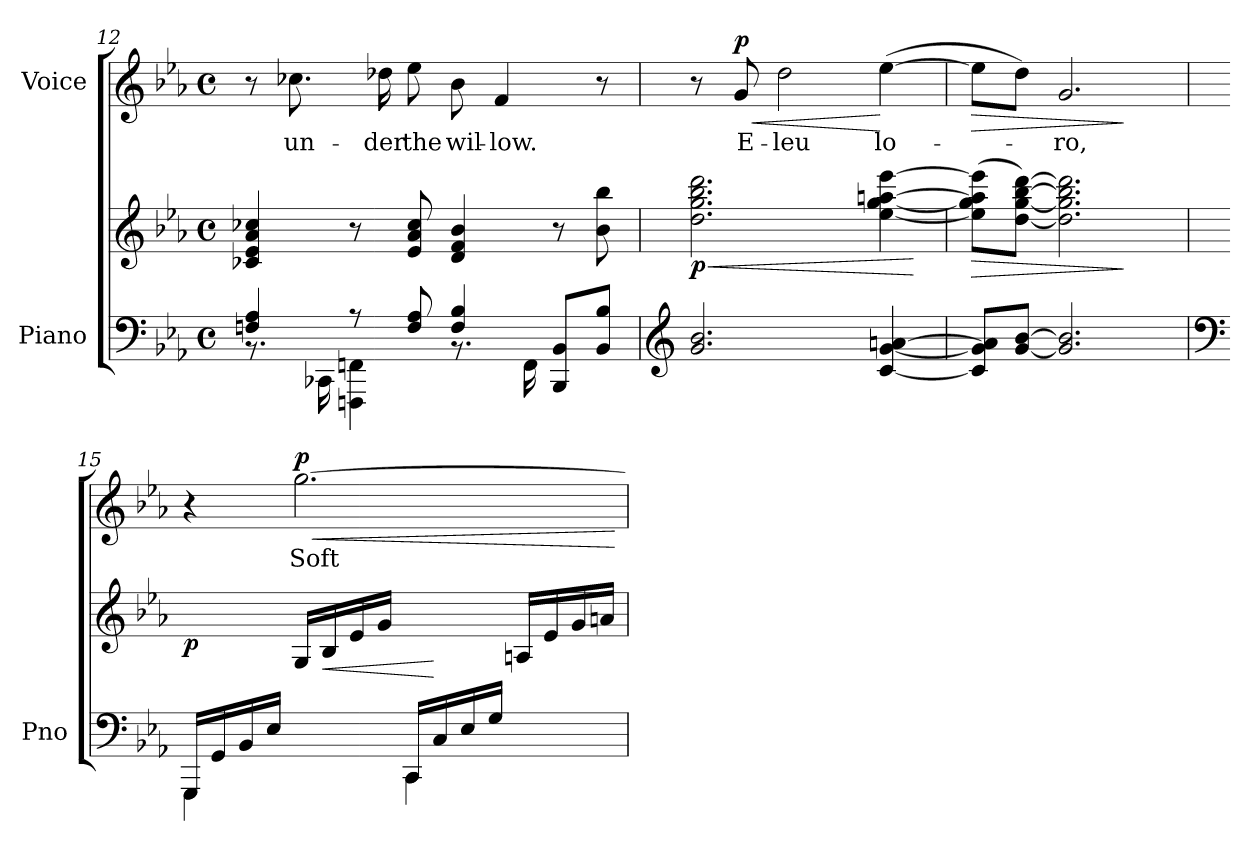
**kern	**kern	**dynam	**kern	**text	**dynam
*part2	*part2	*part2	*part1	*part1	*part1
*staff3	*staff2	*staff2/3	*staff1	*staff1	*staff1
*I"Piano	*	*	*I"Voice	*	*
*I'Pno	*	*	*	*	*
*clefF4	*clefG2	*	*clefG2	*	*
*k[b-e-a-]	*k[b-e-a-]	*	*k[b-e-a-]	*	*
*M4/4	*M4/4	*	*M4/4	*	*
*met(c)	*met(c)	*	*met(c)	*	*
=12	=12	=12	=12	=12	=12
*^	*	*	*	*	*
4Fn/ 4A-/	8.rBB	4c-X/ 4e-/ 4a-/ 4cc-X/	.	8r	.	.
!	!	!	!	!	!LO:LY:b	!
.	.	.	.	8.cc-X\	un-	.
.	16CC-X\	.	.	.	.	.
8r	4FFFn\ 4FFn\	8r	.	.	.	.
!	!	!	!	!	!LO:LY:b	!
.	.	.	.	16dd-X\	-der	.
!	!	!	!	!	!LO:LY:b	!
8F/ 8A-/	.	8e-/ 8a-/ 8cc-/	.	8ee-\	the	.
!	!	!	!	!	!LO:LY:b	!
4F/ 4B-/	8.rBB	4d/ 4f/ 4b-/	.	8b-\	wil-	.
!	!	!	!	!	!LO:LY:b	!
.	.	.	.	4f/	-low.	.
.	16FF\	.	.	.	.	.
8BBB-/ 8BB-/L	4ryy	8r	.	.	.	.
8BB-/ 8B-/J	.	8b-\ 8bb-\	.	8r	.	.
*v	*v	*	*	*	*	*
!!LO:LB:g=z
=13	=13	=13	=13	=13	=13
*clefG2	*	*	*	*	*
!	!	!LO:HP:b	!	!	!
!	!	!LO:DY:n=1:b	!	!	!
2.g/ 2.b-/	2.dd\ 2.gg\ 2.bb-\ 2.ddd\	< p	8r	.	.
!	!	!	!	!LO:LY:b	!LO:HP:b
!	!	!	!	!	!LO:DY:n=1:a
.	.	.	8g/	E-	< p
!	!	!	!	!LO:LY:b	!
.	.	.	2dd\	-leu	.
!	!	!	!	!LO:LY:b	!
[4c/ [4g/ [4an/	[4ee-\ [4gg\ [4aan\ [4eee-\	.	(>[4ee-\	lo-	[
.	.	[	.	.	.
=14	=14	=14	=14	=14	=14
!	!	!LO:HP:b	!	!	!LO:HP:b
8c/] 8g/] 8a/]L	(>8ee-\] 8gg\] 8aa\] 8eee-\]L	>	8ee-\L]	.	>
[8g/ [8b-/J	[8dd\ [8gg\ [8bb-\ [8ddd\J)	.	8dd\J)	.	.
!	!	!	!	!LO:LY:b	!
2.g/] 2.b-/]	2.dd\] 2.gg\] 2.bb-\] 2.ddd\]	.	2.g/	-ro,	.
.	.	]	.	.	]
!!LO:PB:g=z
=15	=15	=15	=15	=15	=15
*clefF4	*	*	*	*	*
*^	*	*	*	*	*
!	!	!	!LO:DY:b	!	!	!
(>16GGG/LL	4GGG\	4ryy	p	4r	.	.
16GG/	.	.	.	.	.	.
16BB-/	.	.	.	.	.	.
16E-/JJ	.	.	.	.	.	.
!	!	!	!	!	!LO:LY:b	!LO:HP:b
!	!	!	!	!	!	!LO:DY:n=1:a
4ryy	4ryy	16G/LL	.	[2.gg\	Soft	< p
!	!	!	!LO:HP:b	!	!	!
.	.	16B-/	<	.	.	.
.	.	16e-/	.	.	.	.
.	.	16g/JJ)	.	.	.	.
(>16CC/LL	4CC\	4ryy	.	.	.	.
16C/	.	.	[	.	.	.
16E-/	.	.	.	.	.	.
16G/JJ	.	.	.	.	.	.
4ryy	4ryy	16An/LL	.	.	.	.
.	.	16e-/	.	.	.	.
.	.	16g/	.	.	.	.
.	.	16an/JJ)	.	.	.	.
*v	*v	*	*	*	*	*
.	.	.	.	.	[
=	=	=	=	=	=
*-	*-	*-	*-	*-	*-
